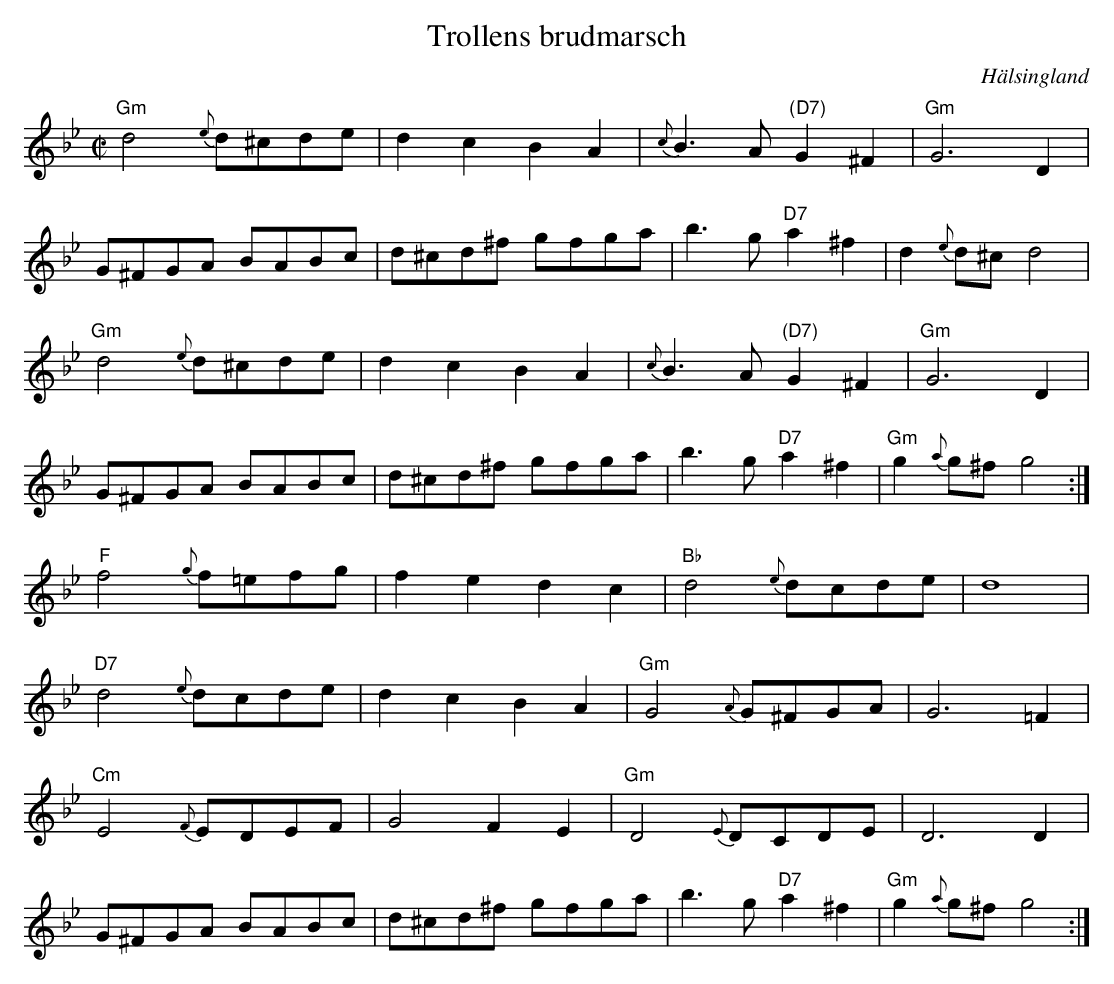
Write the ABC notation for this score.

X:1
T:Trollens brudmarsch
O:Hälsingland
L:1/8
M:C|
K:Gm
"Gm"d4 {e}d^cde | d2c2B2A2 | {c}B3A"(D7)"G2^F2 | "Gm"G6D2 |
G^FGA BABc | d^cd^f gfga | b3g"D7"a2^f2 | d2{e}d^cd4 |
"Gm"d4 {e}d^cde | d2c2B2A2 | {c}B3A"(D7)"G2^F2 | "Gm"G6D2 |
G^FGA BABc | d^cd^f gfga | b3g"D7"a2^f2 | "Gm"g2{a}g^f g4 :|]
"F"f4{g}f=efg | f2e2d2c2 | "Bb"d4{e}dcde | d8 |
"D7"d4 {e}dcde | d2c2B2A2 | "Gm"G4{A}G^FGA | G6=F2 |
"Cm"E4{F}EDEF | G4F2E2 | "Gm"D4{E}DCDE | D6D2 |
G^FGA BABc | d^cd^f gfga | b3g"D7"a2^f2 | "Gm"g2{a}g^fg4 :|]
